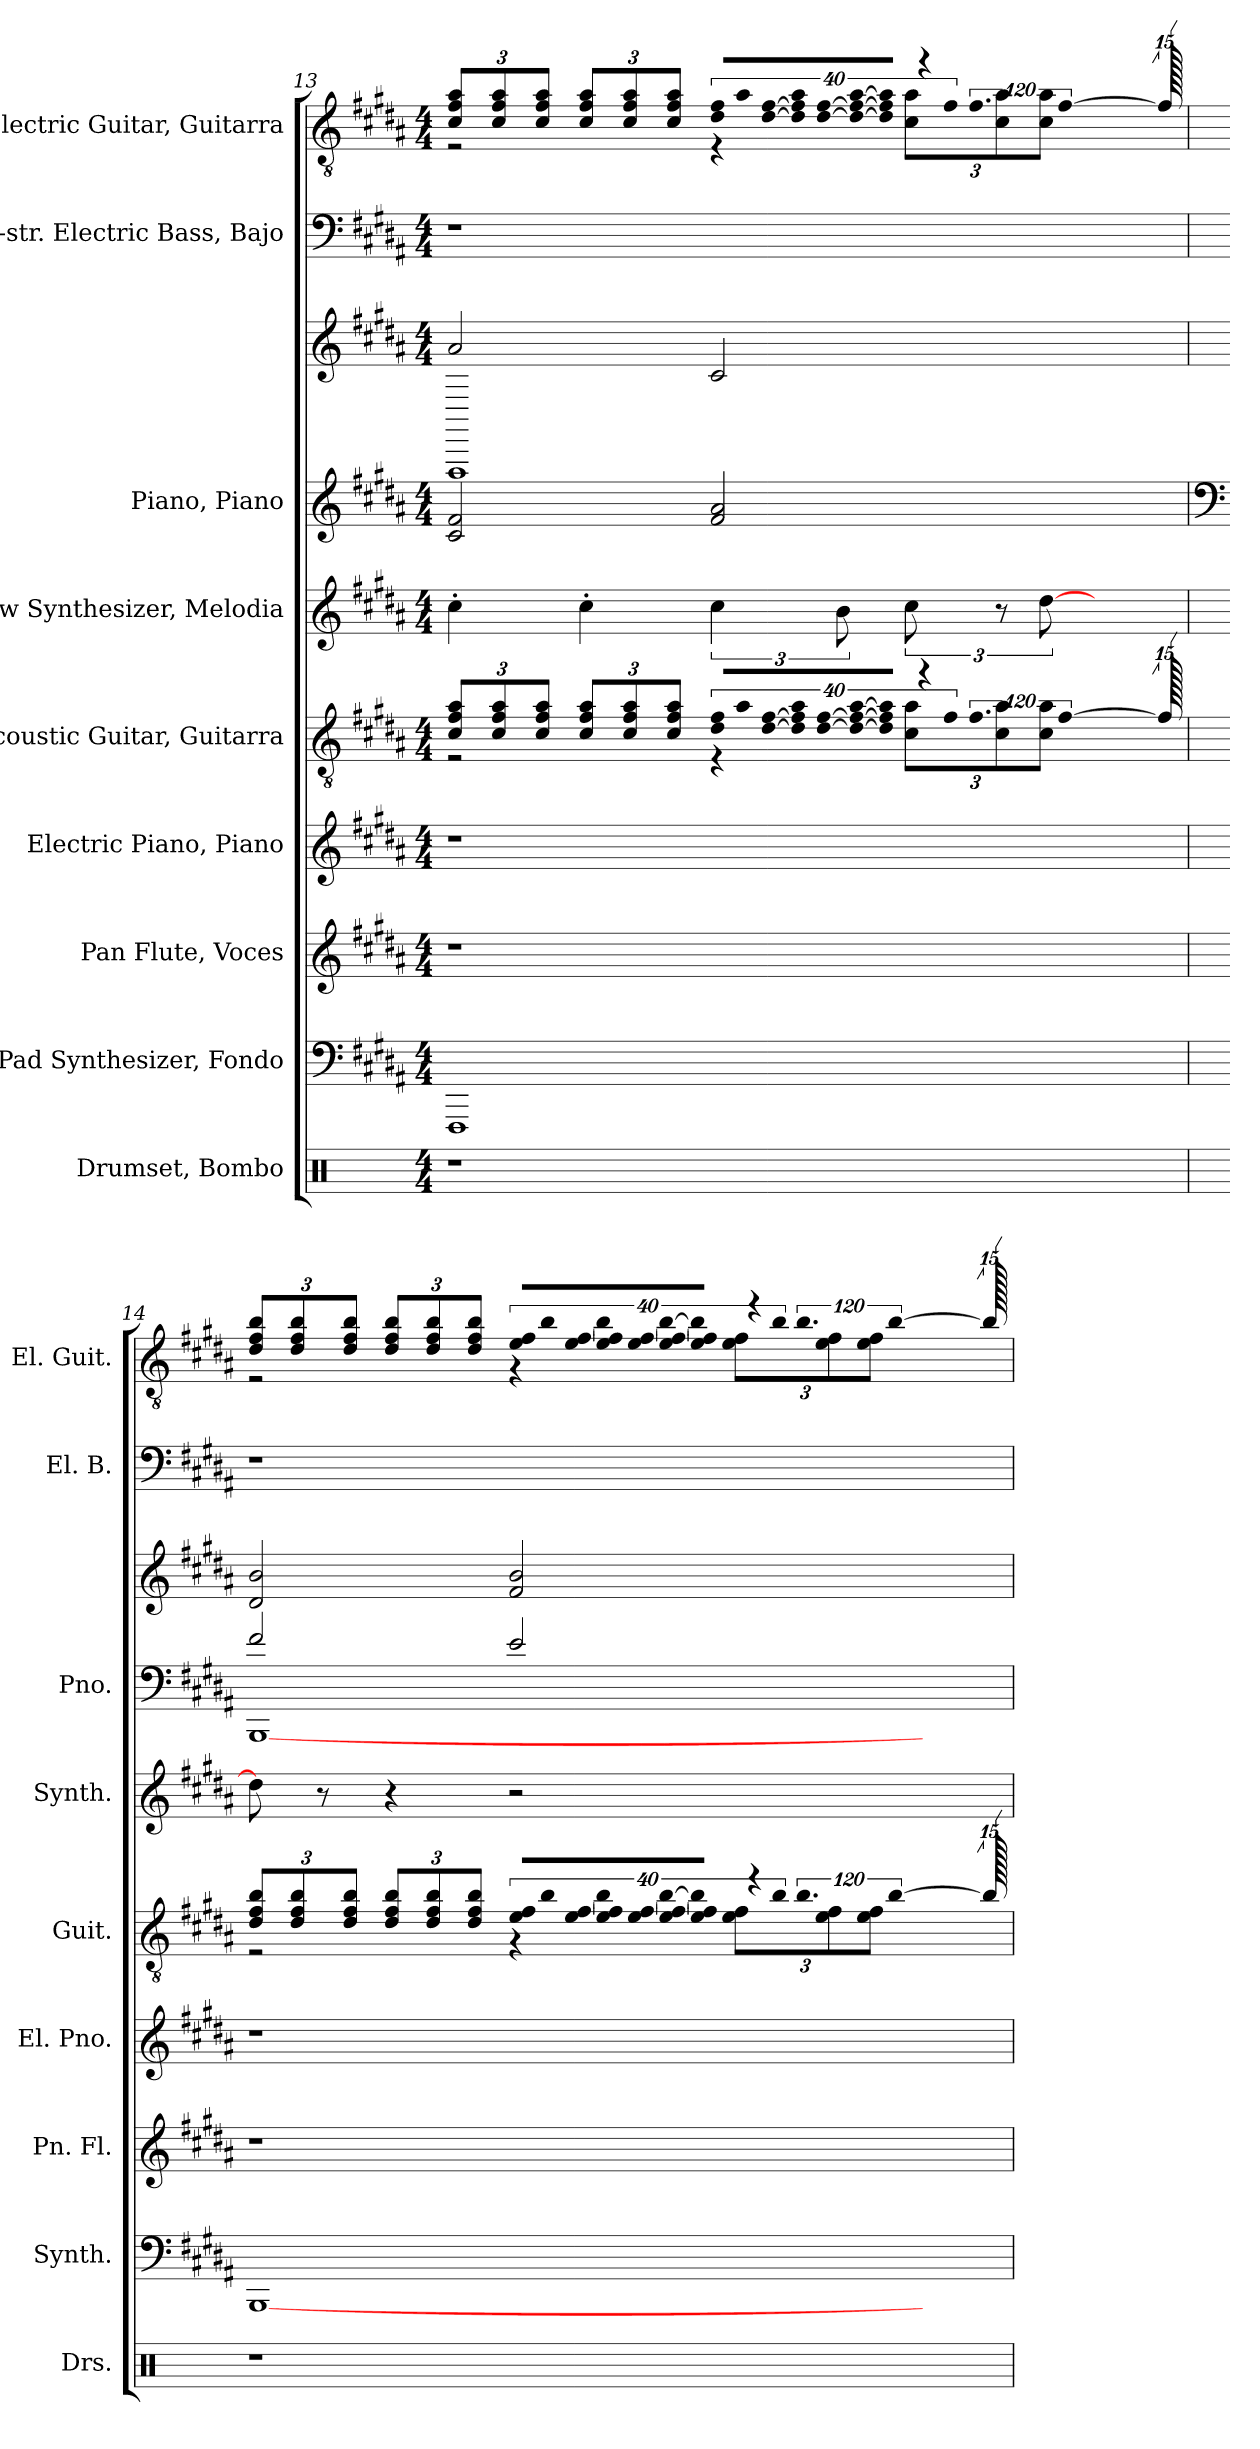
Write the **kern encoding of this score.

**kern	**kern	**kern	**kern	**kern	**kern	**kern	**kern	**kern	**kern
*part9	*part8	*part7	*part6	*part5	*part4	*part3	*part3	*part2	*part1
*staff10	*staff9	*staff8	*staff7	*staff6	*staff5	*staff4	*staff3	*staff2	*staff1
*I"Drumset, Bombo	*I"Pad Synthesizer, Fondo	*I"Pan Flute, Voces	*I"Electric Piano, Piano	*I"Acoustic Guitar, Guitarra	*I"Saw Synthesizer, Melodia	*I"Piano, Piano	*	*I"5-str. Electric Bass, Bajo	*I"Electric Guitar, Guitarra
*I'Drs.	*I'Synth.	*I'Pn. Fl.	*I'El. Pno.	*I'Guit.	*I'Synth.	*I'Pno.	*	*I'El. B.	*I'El. Guit.
!!LO:PB:g=z
*clefX	*clefF4	*clefG2	*clefG2	*clefGv2	*clefG2	*clefG2	*clefG2	*clefF4	*clefGv2
*	*	*	*	*	*	*	*	*ITrd7c12	*
*k[]	*k[f#c#g#d#a#]	*k[f#c#g#d#a#]	*k[f#c#g#d#a#]	*k[f#c#g#d#a#]	*k[f#c#g#d#a#]	*k[f#c#g#d#a#]	*k[f#c#g#d#a#]	*k[f#c#g#d#a#]	*k[f#c#g#d#a#]
*M4/4	*M4/4	*M4/4	*M4/4	*M4/4	*M4/4	*M4/4	*M4/4	*M4/4	*M4/4
*	*	*	*	*Xbrackettup	*	*	*	*	*Xbrackettup
=13	=13	=13	=13	=13	=13	=13	=13	=13	=13
*	*	*	*	*^	*	*	*^	*	*^
1r	1FFF#	1r	1r	12c#/ 12f#/ 12a#/L	2r	4cc#'\	2c#/ 2f#/	2a#/	1FFF#	1r	12c#/ 12f#/ 12a#/L	2r
.	.	.	.	12c#/ 12f#/ 12a#/	.	.	.	.	.	.	12c#/ 12f#/ 12a#/	.
.	.	.	.	12c#/ 12f#/ 12a#/J	.	.	.	.	.	.	12c#/ 12f#/ 12a#/J	.
.	.	.	.	12c#/ 12f#/ 12a#/L	.	4cc#'\	.	.	.	.	12c#/ 12f#/ 12a#/L	.
.	.	.	.	12c#/ 12f#/ 12a#/	.	.	.	.	.	.	12c#/ 12f#/ 12a#/	.
.	.	.	.	12c#/ 12f#/ 12a#/J	.	.	.	.	.	.	12c#/ 12f#/ 12a#/J	.
*	*	*	*	*brackettup	*	*	*	*	*	*	*	*
!	!	!	!	!LO:N:vis=32	!	!	!	!	!	!	!	!
*	*	*	*	*	*	*	*	*	*	*	*brackettup	*
!	!	!	!	!	!	!	!	!	!	!	!LO:N:vis=32	!
.	.	.	.	640%23d#/ 640%23f#/LLL	4r	6cc#\	2f#/ 2a#/	2c#/	.	.	640%23d#/ 640%23f#/LLL	4r
!	!	!	!	!LO:N:vis=32	!	!	!	!	!	!	!LO:N:vis=32	!
.	.	.	.	640%23a#/	.	.	.	.	.	.	640%23a#/	.
!	!	!	!	!LO:N:vis=32	!	!	!	!	!	!	!LO:N:vis=32	!
.	.	.	.	[640%23d#/ [640%23f#/	.	.	.	.	.	.	[640%23d#/ [640%23f#/	.
!	!	!	!	!LO:N:vis=32	!	!	!	!	!	!	!LO:N:vis=32	!
.	.	.	.	640%23d#/] 640%23f#/] 640%23a#/	.	.	.	.	.	.	640%23d#/] 640%23f#/] 640%23a#/	.
!	!	!	!	!LO:N:vis=32	!	!	!	!	!	!	!LO:N:vis=32	!
.	.	.	.	[640%23d#/ [640%23f#/	.	.	.	.	.	.	[640%23d#/ [640%23f#/	.
.	.	.	.	.	.	12b\	.	.	.	.	.	.
!	!	!	!	!LO:N:vis=32	!	!	!	!	!	!	!LO:N:vis=32	!
.	.	.	.	640%23d#/_ 640%23f#/_ [640%23a#/	.	.	.	.	.	.	640%23d#/_ 640%23f#/_ [640%23a#/	.
!	!	!	!	!LO:N:vis=32	!	!	!	!	!	!	!LO:N:vis=32	!
.	.	.	.	640%23d#/] 640%23f#/] 640%23a#/]JJJ	.	.	.	.	.	.	640%23d#/] 640%23f#/] 640%23a#/]JJJ	.
*	*	*	*	*	*Xbrackettup	*	*	*	*	*	*	*Xbrackettup
.	.	.	.	.	12c#\ 12a#\L	12cc#\	.	.	.	.	.	12c#\ 12a#\L
!	!	!	!	!LO:N:vis=32	!	!	!	!	!	!	!LO:N:vis=32	!
.	.	.	.	640%23r	.	.	.	.	.	.	640%23r	.
!	!	!	!	!LO:N:vis=32	!	!	!	!	!	!	!LO:N:vis=32	!
.	.	.	.	640%23f#/KLL	.	.	.	.	.	.	640%23f#/KLL	.
!	!	!	!	!LO:N:vis=16.	!	!	!	!	!	!	!LO:N:vis=16.	!
.	.	.	.	960%103f#/	.	.	.	.	.	.	960%103f#/	.
.	.	.	.	.	12c#\ 12a#\	12r	.	.	.	.	.	12c#\ 12a#\
.	.	.	.	.	12c#\ 12a#\J	[12dd#\	.	.	.	.	.	12c#\ 12a#\J
.	.	.	.	[1920%133f#/J	.	.	.	.	.	.	[1920%133f#/J	.
480ryy	480ryy	480ryy	480ryy	480f#/]	480ryy	480ryy	480ryy	480ryy	480ryy	480ryy	480f#/]	480ryy
*	*	*	*	*	*	*	*	*v	*v	*	*	*
!!LO:PB:g=z	!!
=14	=14	=14	=14	=14	=14	=14	=14	=14	=14	=14	=14
*	*	*	*	*	*	*	*clefF4	*	*	*	*
*	*	*	*	*	*	*	*^	*	*	*	*
1r	[1BBB	1r	1r	12d#/ 12f#/ 12b/L	2r	8dd#\]	2f#/	[1BBB	2d#/ 2b/	1r	12d#/ 12f#/ 12b/L	2r
.	.	.	.	12d#/ 12f#/ 12b/	.	.	.	.	.	.	12d#/ 12f#/ 12b/	.
.	.	.	.	.	.	8r	.	.	.	.	.	.
.	.	.	.	12d#/ 12f#/ 12b/J	.	.	.	.	.	.	12d#/ 12f#/ 12b/J	.
.	.	.	.	12d#/ 12f#/ 12b/L	.	4r	.	.	.	.	12d#/ 12f#/ 12b/L	.
.	.	.	.	12d#/ 12f#/ 12b/	.	.	.	.	.	.	12d#/ 12f#/ 12b/	.
.	.	.	.	12d#/ 12f#/ 12b/J	.	.	.	.	.	.	12d#/ 12f#/ 12b/J	.
*	*	*	*	*brackettup	*	*	*	*	*	*	*	*
!	!	!	!	!LO:N:vis=32	!	!	!	!	!	!	!	!
*	*	*	*	*	*	*	*	*	*	*	*brackettup	*
!	!	!	!	!	!	!	!	!	!	!	!LO:N:vis=32	!
.	.	.	.	640%23e/ 640%23f#/LLL	4r	2r	2e/	.	2f#/ 2b/	.	640%23e/ 640%23f#/LLL	4r
!	!	!	!	!LO:N:vis=32	!	!	!	!	!	!	!LO:N:vis=32	!
.	.	.	.	640%23b/	.	.	.	.	.	.	640%23b/	.
!	!	!	!	!LO:N:vis=32	!	!	!	!	!	!	!LO:N:vis=32	!
.	.	.	.	[640%23e/ [640%23f#/	.	.	.	.	.	.	[640%23e/ [640%23f#/	.
!	!	!	!	!LO:N:vis=32	!	!	!	!	!	!	!LO:N:vis=32	!
.	.	.	.	640%23e/] 640%23f#/] 640%23b/	.	.	.	.	.	.	640%23e/] 640%23f#/] 640%23b/	.
!	!	!	!	!LO:N:vis=32	!	!	!	!	!	!	!LO:N:vis=32	!
.	.	.	.	[640%23e/ [640%23f#/	.	.	.	.	.	.	[640%23e/ [640%23f#/	.
!	!	!	!	!LO:N:vis=32	!	!	!	!	!	!	!LO:N:vis=32	!
.	.	.	.	640%23e/_ 640%23f#/_ [640%23b/	.	.	.	.	.	.	640%23e/_ 640%23f#/_ [640%23b/	.
!	!	!	!	!LO:N:vis=32	!	!	!	!	!	!	!LO:N:vis=32	!
.	.	.	.	640%23e/] 640%23f#/] 640%23b/]JJJ	.	.	.	.	.	.	640%23e/] 640%23f#/] 640%23b/]JJJ	.
*	*	*	*	*	*Xbrackettup	*	*	*	*	*	*	*Xbrackettup
.	.	.	.	.	12e\ 12f#\L	.	.	.	.	.	.	12e\ 12f#\L
!	!	!	!	!LO:N:vis=32	!	!	!	!	!	!	!LO:N:vis=32	!
.	.	.	.	640%23r	.	.	.	.	.	.	640%23r	.
!	!	!	!	!LO:N:vis=32	!	!	!	!	!	!	!LO:N:vis=32	!
.	.	.	.	640%23b/KLL	.	.	.	.	.	.	640%23b/KLL	.
!	!	!	!	!LO:N:vis=16.	!	!	!	!	!	!	!LO:N:vis=16.	!
.	.	.	.	960%103b/	.	.	.	.	.	.	960%103b/	.
.	.	.	.	.	12e\ 12f#\	.	.	.	.	.	.	12e\ 12f#\
.	.	.	.	.	12e\ 12f#\J	.	.	.	.	.	.	12e\ 12f#\J
.	.	.	.	[1920%133b/J	.	.	.	.	.	.	[1920%133b/J	.
480ryy	480ryy	480ryy	480ryy	480b/]	480ryy	480ryy	480ryy	480ryy	480ryy	480ryy	480b/]	480ryy
*	*	*	*	*v	*v	*	*v	*v	*	*	*v	*v
=	=	=	=	=	=	=	=	=	=
*-	*-	*-	*-	*-	*-	*-	*-	*-	*-
